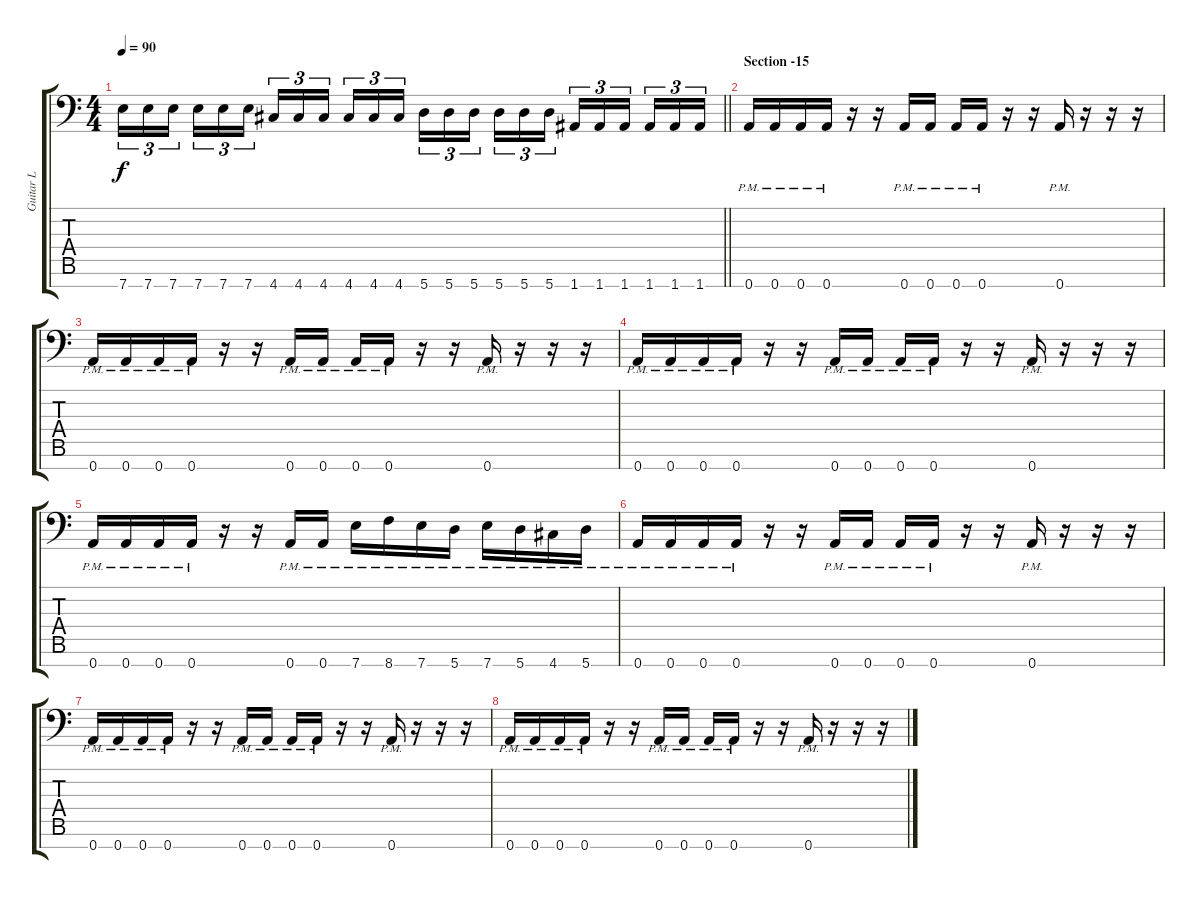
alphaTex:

\track ("Guitar L" "Guitar L") {instrument distortionguitar}
\staff {score tabs}
\tuning (E4 B3 G3 D3 A2 E2 A1) {hide}
\ts (4 4)
\tempo 90
\clef f4
\barLineRight lightlight
\ks c
7.7.16{tu (3 2) dy f} 7.7.16{tu (3 2)} 7.7.16{tu (3 2) beam splitsecondary} 7.7.16{tu (3 2)} 7.7.16{tu (3 2)} 7.7.16{tu (3 2)} 4.7.16{tu (3 2)} 4.7.16{tu (3 2)} 4.7.16{tu (3 2) beam splitsecondary} 4.7.16{tu (3 2)} 4.7.16{tu (3 2)} 4.7.16{tu (3 2)} 5.7.16{tu (3 2)} 5.7.16{tu (3 2)} 5.7.16{tu (3 2) beam splitsecondary} 5.7.16{tu (3 2)} 5.7.16{tu (3 2)} 5.7.16{tu (3 2)} 1.7.16{tu (3 2)} 1.7.16{tu (3 2)} 1.7.16{tu (3 2) beam splitsecondary} 1.7.16{tu (3 2)} 1.7.16{tu (3 2)} 1.7.16{tu (3 2)} |
\section ("" "Section -15")
0.7{pm}.16 0.7{pm}.16 0.7{pm}.16 0.7{pm}.16 r.16 r.16 0.7{pm}.16 0.7{pm}.16 0.7{pm}.16 0.7{pm}.16 r.16 r.16 0.7{pm}.16 r.16 r.16 r.16 |
0.7{pm}.16 0.7{pm}.16 0.7{pm}.16 0.7{pm}.16 r.16 r.16 0.7{pm}.16 0.7{pm}.16 0.7{pm}.16 0.7{pm}.16 r.16 r.16 0.7{pm}.16 r.16 r.16 r.16 |
0.7{pm}.16 0.7{pm}.16 0.7{pm}.16 0.7{pm}.16 r.16 r.16 0.7{pm}.16 0.7{pm}.16 0.7{pm}.16 0.7{pm}.16 r.16 r.16 0.7{pm}.16 r.16 r.16 r.16 |
0.7{pm}.16 0.7{pm}.16 0.7{pm}.16 0.7{pm}.16 r.16 r.16 0.7{pm}.16 0.7{pm}.16 7.7{pm}.16 8.7{pm}.16 7.7{pm}.16 5.7{pm}.16 7.7{pm}.16 5.7{pm}.16 4.7{pm}.16 5.7{pm}.16 |
0.7{pm}.16 0.7{pm}.16 0.7{pm}.16 0.7{pm}.16 r.16 r.16 0.7{pm}.16 0.7{pm}.16 0.7{pm}.16 0.7{pm}.16 r.16 r.16 0.7{pm}.16 r.16 r.16 r.16 |
0.7{pm}.16 0.7{pm}.16 0.7{pm}.16 0.7{pm}.16 r.16 r.16 0.7{pm}.16 0.7{pm}.16 0.7{pm}.16 0.7{pm}.16 r.16 r.16 0.7{pm}.16 r.16 r.16 r.16 |
0.7{pm}.16 0.7{pm}.16 0.7{pm}.16 0.7{pm}.16 r.16 r.16 0.7{pm}.16 0.7{pm}.16 0.7{pm}.16 0.7{pm}.16 r.16 r.16 0.7{pm}.16 r.16 r.16 r.16
